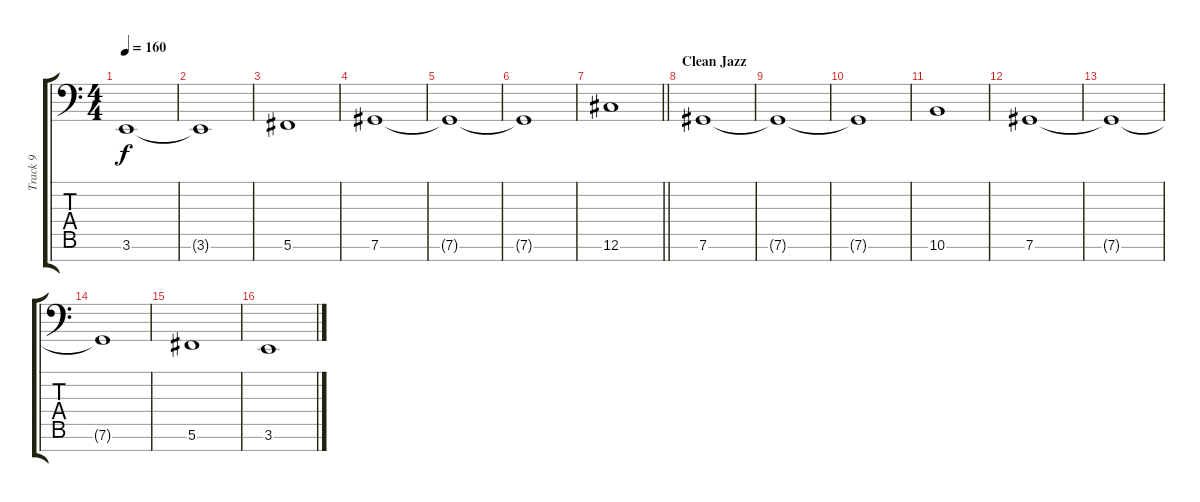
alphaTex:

\track ("Track 9" "Track 9") {instrument pad2warm}
\staff {score tabs}
\tuning (Db4 Ab3 E3 B2 Gb2 Db2 Ab1) {hide}
\ts (4 4)
\tempo 160
\clef f4
\ks c
3.6{t}.1{dy f} |
3.6{t}.1 |
5.6.1 |
7.6.1 |
7.6{t}.1 |
7.6{t}.1 |
\barLineRight lightlight
12.6.1 |
\section ("" "Clean Jazz")
7.6.1 |
7.6{t}.1 |
7.6{t}.1 |
10.6.1 |
7.6.1 |
7.6{t}.1 |
7.6{t}.1 |
5.6.1 |
3.6.1
